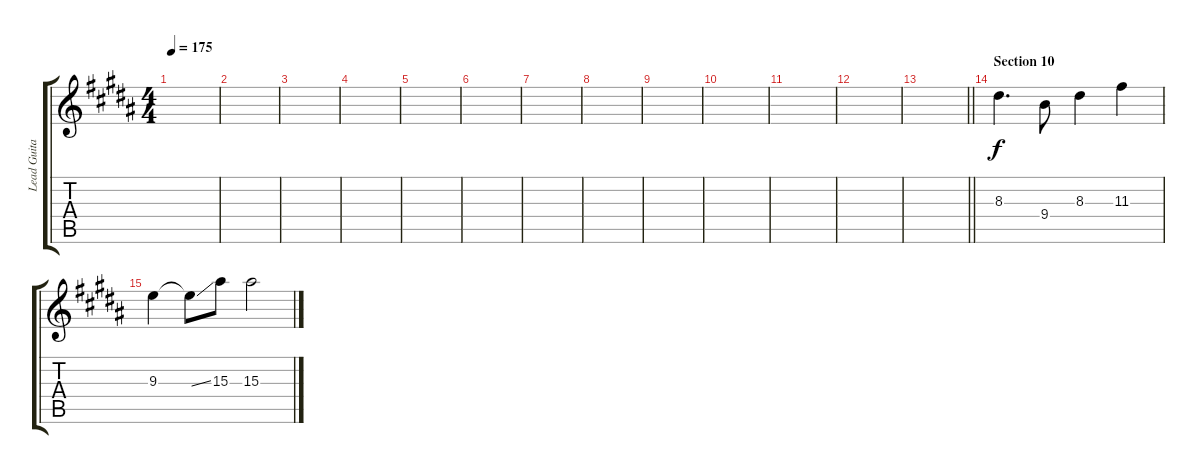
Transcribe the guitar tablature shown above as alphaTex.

\track ("Lead Guitar(Delay/harm.)" "Lead Guita") {instrument distortionguitar}
\staff {score tabs}
\tuning (E4 B3 G3 D3 A2 E2) {hide}
\ts (4 4)
\tempo 175
\clef g2
\ks b
|
|
|
|
|
|
|
|
|
|
|
|
\barLineRight lightlight
|
\section ("" "Section 10")
8.3.4{d} 9.4.8 8.3.4 11.3.4 |
9.3.4 9.3{ss t}.8 15.3.8 15.3.2
